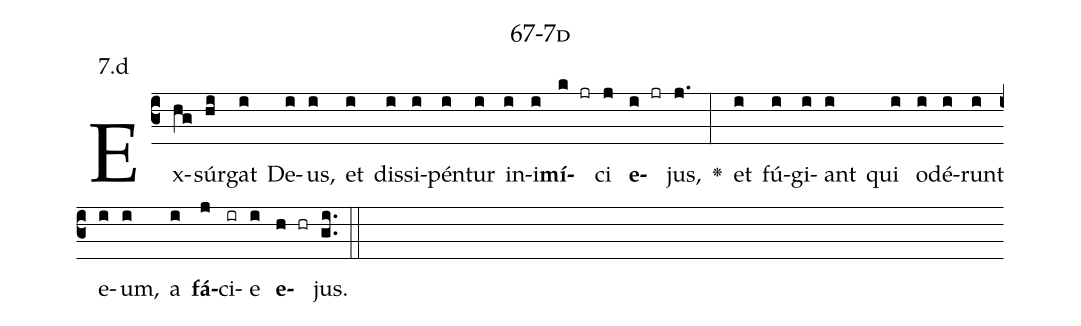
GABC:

name: 67-7d;
annotation: 7.d;
%%
(c3)Ex(hg)súr(hi)gat(i) De(i)us,(i) et(i) dis(i)si(i)pén(i)tur(i) in(i)i(i)<b>mí</b>(k jr)ci(j) <b>e</b>(i jr)jus,(j.) <v>\greheightstar</v>(:) et(i) fú(i)gi(i)ant(i) qui(i) o(i)dé(i)runt(i) e(i)um,(i) a(i) <b>fá</b>(j)ci(ir)e(i) <b>e</b>(h hr)jus.(gi..) (::)


%E(i) u(i) o(j) u(i) a(h) e.(gi..) (::)
